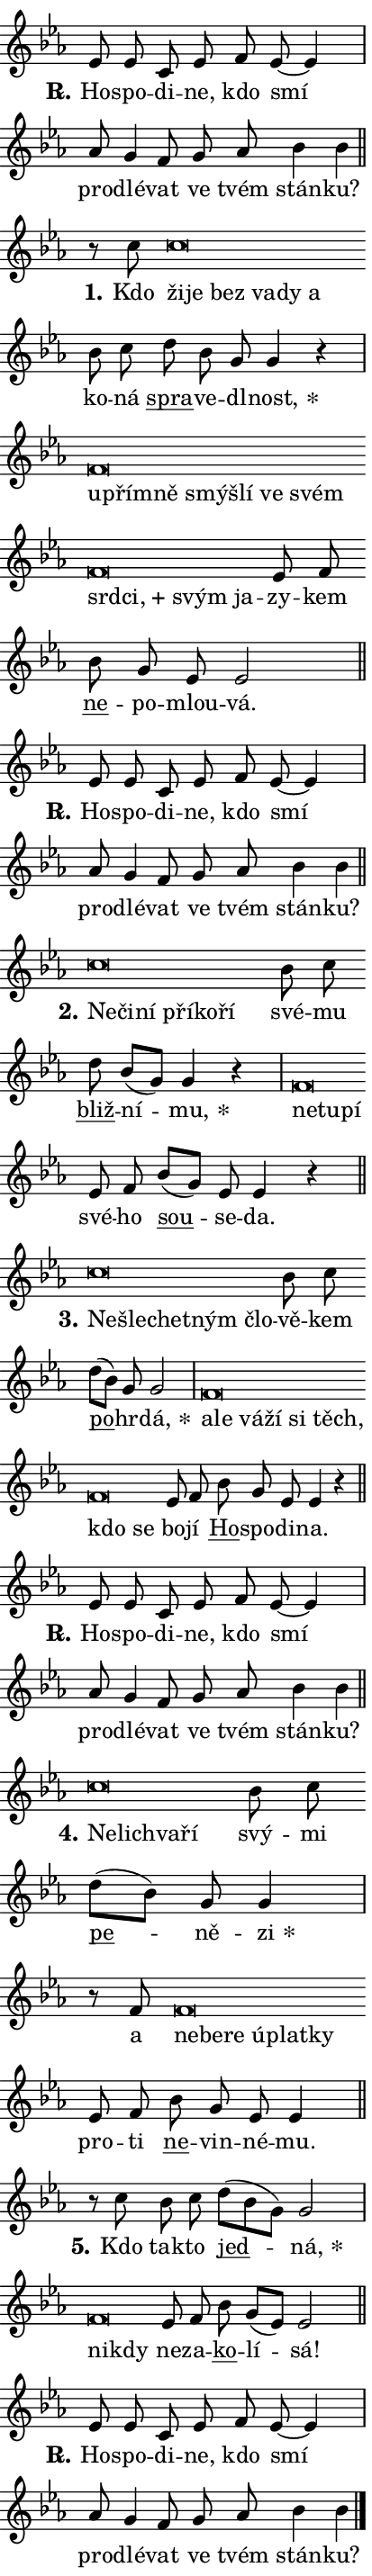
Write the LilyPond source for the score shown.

\version "2.24.0"
\header { tagline = "" }
\paper {
  indent = 0\cm
  top-margin = 0\cm
  right-margin = 0.13\cm % to fit lyric hyphens
  bottom-margin = 0\cm
  left-margin = 0\cm
  paper-width = 7\cm
  page-breaking = #ly:one-page-breaking
  system-system-spacing.basic-distance = #11
  score-system-spacing.basic-distance = #11
  ragged-last = ##f
}


%% Author: Thomas Morley
%% https://lists.gnu.org/archive/html/lilypond-user/2020-05/msg00002.html
#(define (line-position grob)
"Returns position of @var[grob} in current system:
   @code{'start}, if at first time-step
   @code{'end}, if at last time-step
   @code{'middle} otherwise
"
  (let* ((col (ly:item-get-column grob))
         (ln (ly:grob-object col 'left-neighbor))
         (rn (ly:grob-object col 'right-neighbor))
         (col-to-check-left (if (ly:grob? ln) ln col))
         (col-to-check-right (if (ly:grob? rn) rn col))
         (break-dir-left
           (and
             (ly:grob-property col-to-check-left 'non-musical #f)
             (ly:item-break-dir col-to-check-left)))
         (break-dir-right
           (and
             (ly:grob-property col-to-check-right 'non-musical #f)
             (ly:item-break-dir col-to-check-right))))
        (cond ((eqv? 1 break-dir-left) 'start)
              ((eqv? -1 break-dir-right) 'end)
              (else 'middle))))

#(define (tranparent-at-line-position vctor)
  (lambda (grob)
  "Relying on @code{line-position} select the relevant enry from @var{vctor}.
Used to determine transparency,"
    (case (line-position grob)
      ((end) (not (vector-ref vctor 0)))
      ((middle) (not (vector-ref vctor 1)))
      ((start) (not (vector-ref vctor 2))))))

noteHeadBreakVisibility =
#(define-music-function (break-visibility)(vector?)
"Makes @code{NoteHead}s transparent relying on @var{break-visibility}"
#{
  \override NoteHead.transparent =
    #(tranparent-at-line-position break-visibility)
#})

#(define delete-ledgers-for-transparent-note-heads
  (lambda (grob)
    "Reads whether a @code{NoteHead} is transparent.
If so this @code{NoteHead} is removed from @code{'note-heads} from
@var{grob}, which is supposed to be @code{LedgerLineSpanner}.
As a result ledgers are not printed for this @code{NoteHead}"
    (let* ((nhds-array (ly:grob-object grob 'note-heads))
           (nhds-list
             (if (ly:grob-array? nhds-array)
                 (ly:grob-array->list nhds-array)
                 '()))
           ;; Relies on the transparent-property being done before
           ;; Staff.LedgerLineSpanner.after-line-breaking is executed.
           ;; This is fragile ...
           (to-keep
             (remove
               (lambda (nhd)
                 (ly:grob-property nhd 'transparent #f))
               nhds-list)))
      ;; TODO find a better method to iterate over grob-arrays, similiar
      ;; to filter/remove etc for lists
      ;; For now rebuilt from scratch
      (set! (ly:grob-object grob 'note-heads)  '())
      (for-each
        (lambda (nhd)
          (ly:pointer-group-interface::add-grob grob 'note-heads nhd))
        to-keep))))

squashNotes = {
  \override NoteHead.X-extent = #'(-0.2 . 0.2)
  \override NoteHead.Y-extent = #'(-0.75 . 0)
  \override NoteHead.stencil =
    #(lambda (grob)
       (let ((pos (ly:grob-property grob 'staff-position)))
         (begin
           (if (< pos -7) (display "ERROR: Lower brevis then expected\n") (display ""))
           (if (<= pos -6) ly:text-interface::print ly:note-head::print))))
}
unSquashNotes = {
  \revert NoteHead.X-extent
  \revert NoteHead.Y-extent
  \revert NoteHead.stencil
}

hideNotes = \noteHeadBreakVisibility #begin-of-line-visible
unHideNotes = \noteHeadBreakVisibility #all-visible

% work-around for resetting accidentals
% https://lilypond.org/doc/v2.23/Documentation/notation/displaying-rhythms#unmetered-music
cadenzaMeasure = {
  \cadenzaOff
  \partial 1024 s1024
  \cadenzaOn
}

#(define-markup-command (accent layout props text) (markup?)
  "Underline accented syllable"
  (interpret-markup layout props
    #{\markup \override #'(offset . 4.3) \underline { #text }#}))

responsum = \markup \concat {
  "R" \hspace #-1.05 \path #0.1 #'((moveto 0 0.07) (lineto 0.9 0.8)) \hspace #0.05 "."
}

spaceSize = #0.6828661417322834 % exact space size for TeX Gyre Schola

\layout {
  \context {
    \Staff
    \remove "Time_signature_engraver"
    \override LedgerLineSpanner.after-line-breaking = #delete-ledgers-for-transparent-note-heads
  }
  \context {
    \Lyrics {
      \override LyricSpace.minimum-distance = \spaceSize
      \override LyricText.font-name = #"TeX Gyre Schola"
      \override LyricText.font-size = 1
      \override StanzaNumber.font-name = #"TeX Gyre Schola Bold"
      \override StanzaNumber.font-size = 1
    }
  }
  \context {
    \Score 
    \override NoteHead.text =
      #(lambda (grob) 
        (let ((pos (ly:grob-property grob 'staff-position)))
          #{\markup {
            \combine
              \halign #-0.55 \raise #(if (= pos -6) 0 0.5) \override #'(thickness . 2) \draw-line #'(3.2 . 0)
              \musicglyph "noteheads.sM1"
          }#}))
  }
}

% magnetic-lyrics.ily
%
%   written by
%     Jean Abou Samra <jean@abou-samra.fr>
%     Werner Lemberg <wl@gnu.org>
%
%   adapted by
%     Jiri Hon <jiri.hon@gmail.com>
%
% Version 2022-Apr-15

% https://www.mail-archive.com/lilypond-user@gnu.org/msg149350.html

#(define (Left_hyphen_pointer_engraver context)
   "Collect syllable-hyphen-syllable occurrences in lyrics and store
them in properties.  This engraver only looks to the left.  For
example, if the lyrics input is @code{foo -- bar}, it does the
following.

@itemize @bullet
@item
Set the @code{text} property of the @code{LyricHyphen} grob between
@q{foo} and @q{bar} to @code{foo}.

@item
Set the @code{left-hyphen} property of the @code{LyricText} grob with
text @q{foo} to the @code{LyricHyphen} grob between @q{foo} and
@q{bar}.
@end itemize

Use this auxiliary engraver in combination with the
@code{lyric-@/text::@/apply-@/magnetic-@/offset!} hook."
   (let ((hyphen #f)
         (text #f))
     (make-engraver
      (acknowledgers
       ((lyric-syllable-interface engraver grob source-engraver)
        (set! text grob)))
      (end-acknowledgers
       ((lyric-hyphen-interface engraver grob source-engraver)
        ;(when (not (grob::has-interface grob 'lyric-space-interface))
          (set! hyphen grob)));)
      ((stop-translation-timestep engraver)
       (when (and text hyphen)
         (ly:grob-set-object! text 'left-hyphen hyphen))
       (set! text #f)
       (set! hyphen #f)))))

#(define (lyric-text::apply-magnetic-offset! grob)
   "If the space between two syllables is less than the value in
property @code{LyricText@/.details@/.squash-threshold}, move the right
syllable to the left so that it gets concatenated with the left
syllable.

Use this function as a hook for
@code{LyricText@/.after-@/line-@/breaking} if the
@code{Left_@/hyphen_@/pointer_@/engraver} is active."
   (let ((hyphen (ly:grob-object grob 'left-hyphen #f)))
     (when hyphen
       (let ((left-text (ly:spanner-bound hyphen LEFT)))
         (when (grob::has-interface left-text 'lyric-syllable-interface)
           (let* ((common (ly:grob-common-refpoint grob left-text X))
                  (this-x-ext (ly:grob-extent grob common X))
                  (left-x-ext
                   (begin
                     ;; Trigger magnetism for left-text.
                     (ly:grob-property left-text 'after-line-breaking)
                     (ly:grob-extent left-text common X)))
                  ;; `delta` is the gap width between two syllables.
                  (delta (- (interval-start this-x-ext)
                            (interval-end left-x-ext)))
                  (details (ly:grob-property grob 'details))
                  (threshold (assoc-get 'squash-threshold details 0.2)))
             (when (< delta threshold)
               (let* (;; We have to manipulate the input text so that
                      ;; ligatures crossing syllable boundaries are not
                      ;; disabled.  For languages based on the Latin
                      ;; script this is essentially a beautification.
                      ;; However, for non-Western scripts it can be a
                      ;; necessity.
                      (lt (ly:grob-property left-text 'text))
                      (rt (ly:grob-property grob 'text))
                      (is-space (grob::has-interface hyphen 'lyric-space-interface))
                      (space (if is-space " " ""))
                      (extra-delta (if is-space spaceSize 0))
                      ;; Append new syllable.
                      (ltrt-space (if (and (string? lt) (string? rt))
                                (string-append lt space rt)
                                (make-concat-markup (list lt space rt))))
                      ;; Right-align `ltrt` to the right side.
                      (ltrt-space-markup (grob-interpret-markup
                               grob
                               (make-translate-markup
                                (cons (interval-length this-x-ext) 0)
                                (make-right-align-markup ltrt-space)))))
                 (begin
                   ;; Don't print `left-text`.
                   (ly:grob-set-property! left-text 'stencil #f)
                   ;; Set text and stencil (which holds all collected
                   ;; syllables so far) and shift it to the left.
                   (ly:grob-set-property! grob 'text ltrt-space)
                   (ly:grob-set-property! grob 'stencil ltrt-space-markup)
                   (ly:grob-translate-axis! grob (- (- delta extra-delta)) X))))))))))


#(define (lyric-hyphen::displace-bounds-first grob)
   ;; Make very sure this callback isn't triggered too early.
   (let ((left (ly:spanner-bound grob LEFT))
         (right (ly:spanner-bound grob RIGHT)))
     (ly:grob-property left 'after-line-breaking)
     (ly:grob-property right 'after-line-breaking)
     (ly:lyric-hyphen::print grob)))

squashThreshold = #0.4

\layout {
  \context {
    \Lyrics
    \consists #Left_hyphen_pointer_engraver
    \override LyricText.after-line-breaking =
      #lyric-text::apply-magnetic-offset!
    \override LyricHyphen.stencil = #lyric-hyphen::displace-bounds-first
    \override LyricText.details.squash-threshold = \squashThreshold
    \override LyricHyphen.minimum-distance = 0
    \override LyricHyphen.minimum-length = \squashThreshold
  }
}

squashText = \override LyricText.details.squash-threshold = 9999
unSquashText = \override LyricText.details.squash-threshold = \squashThreshold

leftText = \override LyricText.self-alignment-X = #LEFT
unLeftText = \revert LyricText.self-alignment-X

starOffset = #(lambda (grob) 
                (let ((x_offset (ly:self-alignment-interface::aligned-on-x-parent grob)))
                  (if (= x_offset 0) 0 (+ x_offset 1.2))))

star = #(define-music-function (syllable)(string?)
"Append star separator at the end of a syllable"
#{
  \once \override LyricText.X-offset = #starOffset
  \lyricmode { \markup {
    #syllable
    \override #'((font-name . "TeX Gyre Schola Bold")) \hspace #0.2 \lower #0.65 \larger "*"
  } }
#})

starAccent = #(define-music-function (syllable)(string?)
"Append star separator at the end of a syllable and make accent"
#{
  \once \override LyricText.X-offset = #starOffset
  \lyricmode { \markup {
    \accent #syllable
    \override #'((font-name . "TeX Gyre Schola Bold")) \hspace #0.2 \lower #0.65 \larger "*"
  } }
#})

breath = #(define-music-function (syllable)(string?)
"Append breathing indicator at the end of a syllable"
#{
  \lyricmode { \markup { #syllable "+" } }
#})

optionalBreath = #(define-music-function (syllable)(string?)
"Append optional breathing indicator at the end of a syllable"
#{
  \lyricmode { \markup { #syllable "(+)" } }
#})


\score {
    <<
        \new Voice = "melody" { \cadenzaOn \key es \major \relative { es'8 es c es \bar "" f es~ es4 \cadenzaMeasure \bar "|" as8 g4 f8 \bar "" g as bes4 bes \cadenzaMeasure \bar "||" \break } }
        \new Lyrics \lyricsto "melody" { \lyricmode { \set stanza = \responsum
Ho -- spo -- di -- ne, kdo smí pro -- dlé -- vat ve tvém stán -- ku? } }
    >>
    \layout {}
}

\score {
    <<
        \new Voice = "melody" { \cadenzaOn \key es \major \relative { r8 c''8 \squashNotes c\breve*1/16 \hideNotes \breve*1/16 \bar "" \breve*1/16 \bar "" \breve*1/16 \bar "" \breve*1/16 \breve*1/16 \bar "" \unHideNotes \unSquashNotes bes8 c \bar "" d bes g g4 r \cadenzaMeasure \bar "|" \squashNotes f\breve*1/16 \hideNotes \breve*1/16 \bar "" \breve*1/16 \bar "" \breve*1/16 \bar "" \breve*1/16 \bar "" \breve*1/16 \bar "" \breve*1/16 \bar "" \breve*1/16 \bar "" \breve*1/16 \bar "" \breve*1/16 \breve*1/16 \bar "" \unHideNotes \unSquashNotes es8 f \bar "" bes g es es2 \cadenzaMeasure \bar "||" \break } }
        \new Lyrics \lyricsto "melody" { \lyricmode { \set stanza = "1."
Kdo \leftText ži -- \squashText je bez va -- dy a \unLeftText \unSquashText ko -- ná \markup \accent spra -- ve -- dl -- \star nost, \leftText u -- \squashText přím -- ně smý -- šlí ve svém srd -- \breath "ci," svým ja -- \unLeftText \unSquashText zy -- kem \markup \accent ne -- po -- mlou -- vá. } }
    >>
    \layout {}
}

\score {
    <<
        \new Voice = "melody" { \cadenzaOn \key es \major \relative { es'8 es c es \bar "" f es~ es4 \cadenzaMeasure \bar "|" as8 g4 f8 \bar "" g as bes4 bes \cadenzaMeasure \bar "||" \break } }
        \new Lyrics \lyricsto "melody" { \lyricmode { \set stanza = \responsum
Ho -- spo -- di -- ne, kdo smí pro -- dlé -- vat ve tvém stán -- ku? } }
    >>
    \layout {}
}

\score {
    <<
        \new Voice = "melody" { \cadenzaOn \key es \major \relative { \squashNotes c''\breve*1/16 \hideNotes \breve*1/16 \bar "" \breve*1/16 \bar "" \breve*1/16 \bar "" \breve*1/16 \breve*1/16 \bar "" \unHideNotes \unSquashNotes bes8 c \bar "" d bes[( g)] g4 r \cadenzaMeasure \bar "|" \squashNotes f\breve*1/16 \hideNotes \breve*1/16 \breve*1/16 \bar "" \unHideNotes \unSquashNotes es8 f \bar "" bes[( g)] es es4 r \cadenzaMeasure \bar "||" \break } }
        \new Lyrics \lyricsto "melody" { \lyricmode { \set stanza = "2."
\leftText Ne -- \squashText či -- ní pří -- ko -- ří \unLeftText \unSquashText své -- mu \markup \accent bliž -- ní -- \star mu, \leftText ne -- \squashText tu -- pí \unLeftText \unSquashText své -- ho \markup \accent sou -- se -- da. } }
    >>
    \layout {}
}

\score {
    <<
        \new Voice = "melody" { \cadenzaOn \key es \major \relative { \squashNotes c''\breve*1/16 \hideNotes \breve*1/16 \bar "" \breve*1/16 \bar "" \breve*1/16 \breve*1/16 \bar "" \unHideNotes \unSquashNotes bes8 c \bar "" d[( bes)] g g2 \cadenzaMeasure \bar "|" \squashNotes f\breve*1/16 \hideNotes \breve*1/16 \bar "" \breve*1/16 \bar "" \breve*1/16 \bar "" \breve*1/16 \bar "" \breve*1/16 \bar "" \breve*1/16 \breve*1/16 \bar "" \unHideNotes \unSquashNotes es8 f \bar "" bes g es es4 r \cadenzaMeasure \bar "||" \break } }
        \new Lyrics \lyricsto "melody" { \lyricmode { \set stanza = "3."
\leftText Ne -- \squashText šle -- chet -- ným člo -- \unLeftText \unSquashText vě -- kem \markup \accent po -- hr -- \star dá, \leftText a -- \squashText le vá -- ží si těch, kdo se \unLeftText \unSquashText bo -- jí \markup \accent Ho -- spo -- di -- na. } }
    >>
    \layout {}
}

\score {
    <<
        \new Voice = "melody" { \cadenzaOn \key es \major \relative { es'8 es c es \bar "" f es~ es4 \cadenzaMeasure \bar "|" as8 g4 f8 \bar "" g as bes4 bes \cadenzaMeasure \bar "||" \break } }
        \new Lyrics \lyricsto "melody" { \lyricmode { \set stanza = \responsum
Ho -- spo -- di -- ne, kdo smí pro -- dlé -- vat ve tvém stán -- ku? } }
    >>
    \layout {}
}

\score {
    <<
        \new Voice = "melody" { \cadenzaOn \key es \major \relative { \squashNotes c''\breve*1/16 \hideNotes \breve*1/16 \breve*1/16 \bar "" \unHideNotes \unSquashNotes bes8 c \bar "" d[( bes)] g g4 \cadenzaMeasure \bar "|" r8 f8 \squashNotes f\breve*1/16 \hideNotes \breve*1/16 \bar "" \breve*1/16 \bar "" \breve*1/16 \breve*1/16 \bar "" \unHideNotes \unSquashNotes es8 f \bar "" bes g es es4 \cadenzaMeasure \bar "||" \break } }
        \new Lyrics \lyricsto "melody" { \lyricmode { \set stanza = "4."
\leftText Ne -- \squashText lichva -- ří \unLeftText \unSquashText svý -- mi \markup \accent pe -- ně -- \star zi a \leftText ne -- \squashText be -- re úplat -- ky \unLeftText \unSquashText pro -- ti \markup \accent ne -- vin -- né -- mu. } }
    >>
    \layout {}
}

\score {
    <<
        \new Voice = "melody" { \cadenzaOn \key es \major \relative { r8 c''8 bes8 c \bar "" d[( bes g)] g2 \cadenzaMeasure \bar "|" \squashNotes f\breve*1/16 \hideNotes \breve*1/16 \bar "" \unHideNotes \unSquashNotes es8 f \bar "" bes g[( es)] es2 \cadenzaMeasure \bar "||" \break } }
        \new Lyrics \lyricsto "melody" { \lyricmode { \set stanza = "5."
Kdo tak -- to \markup \accent jed -- \star ná, \leftText ni -- \squashText kdy \unLeftText \unSquashText ne -- za -- \markup \accent ko -- lí -- sá! } }
    >>
    \layout {}
}

\score {
    <<
        \new Voice = "melody" { \cadenzaOn \key es \major \relative { es'8 es c es \bar "" f es~ es4 \cadenzaMeasure \bar "|" as8 g4 f8 \bar "" g as bes4 bes \cadenzaMeasure \bar "||" \break } \bar "|." }
        \new Lyrics \lyricsto "melody" { \lyricmode { \set stanza = \responsum
Ho -- spo -- di -- ne, kdo smí pro -- dlé -- vat ve tvém stán -- ku? } }
    >>
    \layout {}
}
